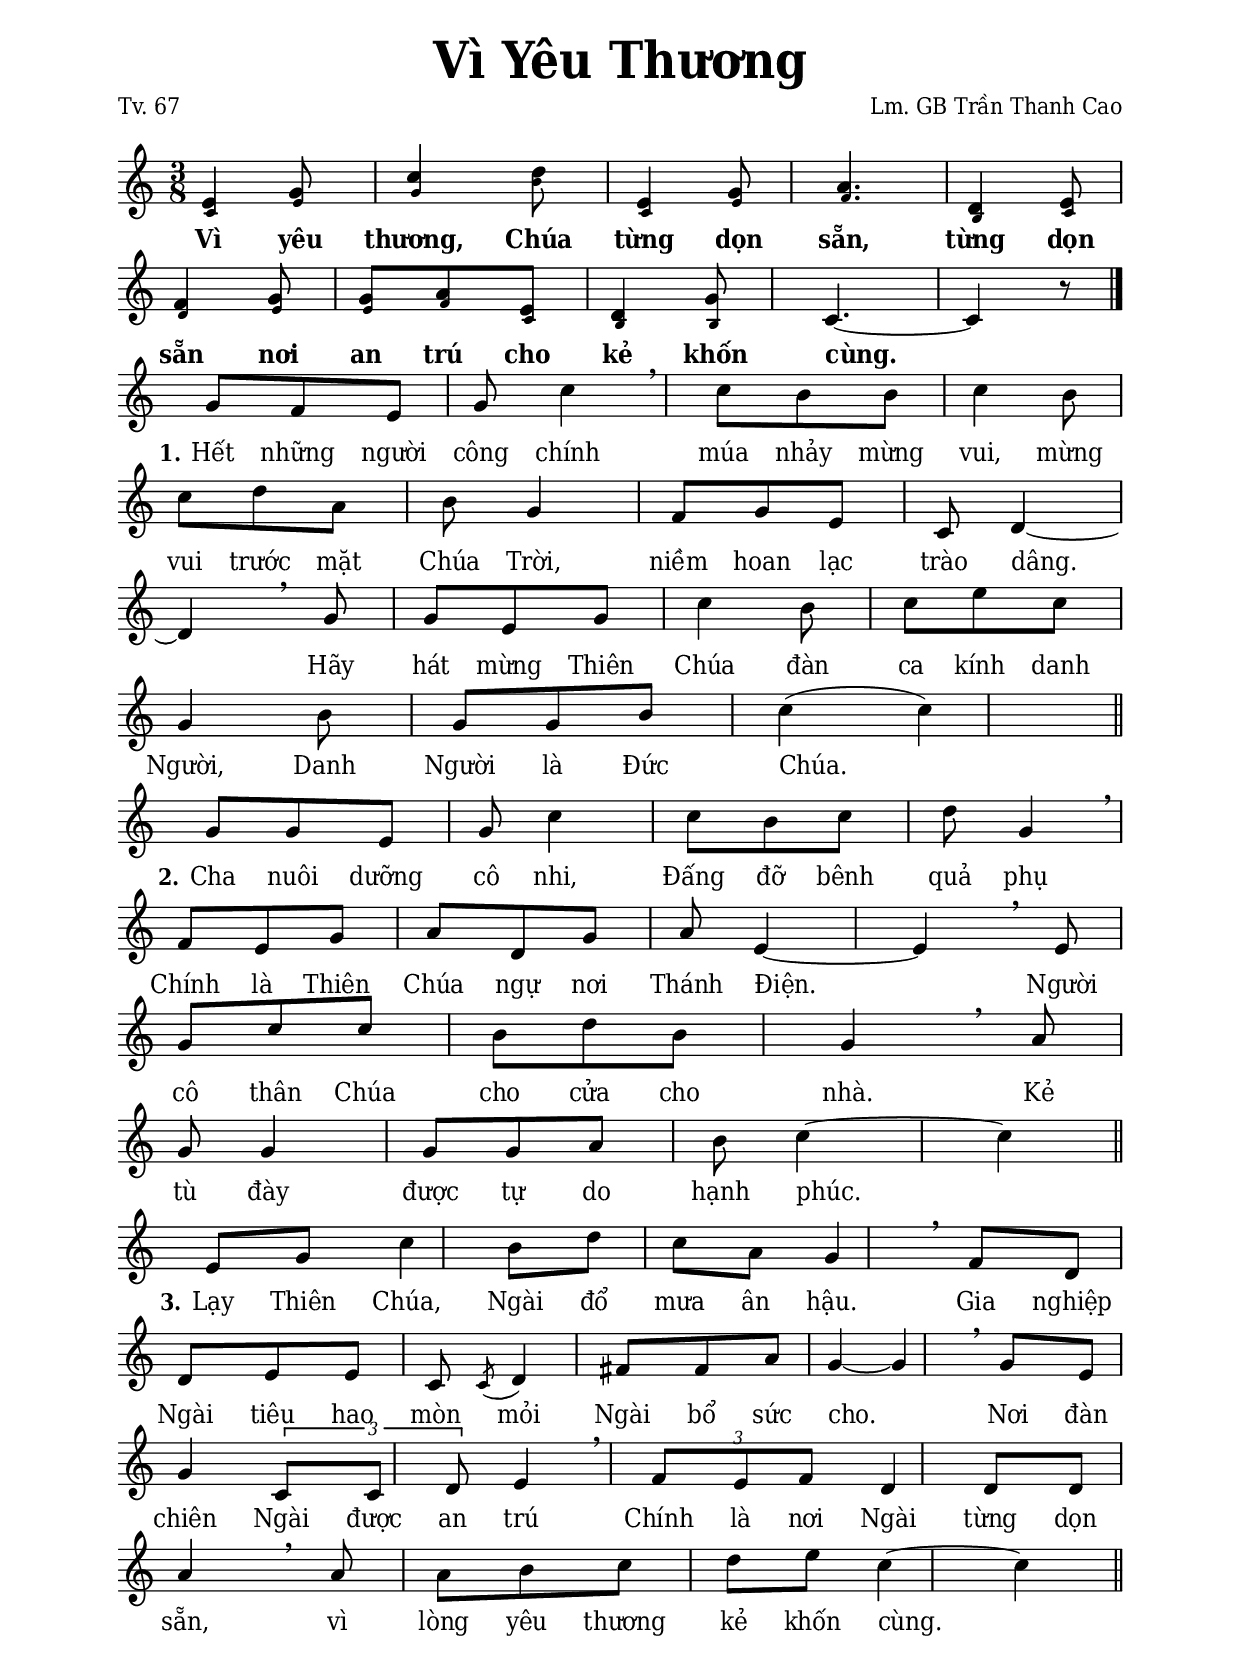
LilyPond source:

% Cài đặt chung
\version "2.22.1"
\include "english.ly"

\header {
  title = \markup { \fontsize #3 "Vì Yêu Thương" }
  poet = "Tv. 67"
  composer = "Lm. GB Trần Thanh Cao"
  arranger = " "
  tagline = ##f
}

% Nhạc điệp khúc
nhacDiepKhucSop = \relative c' {
  e4 g8 |
  c4 d8 |
  e,4 g8 |
  a4. |
  d,4 e8 |
  f4 g8 |
  g a e |
  d4 g8 |
  c,4. ~ |
  c4 r8 \bar "|."
}

nhacDiepKhucBas = \relative c' {
  c4 e8 |
  g4 b8 |
  c,4 e8 |
  f4. |
  b,4 c8 |
  d4 e8 |
  e f c |
  b4 b8 |
  c4. ~ |
  c4 r8
}

% Nhạc phiên khúc
nhacPhienKhucMot = \relative c'' {
  g8 f e g c4 \breathe
  c8 b b c4 b8 c d a b g4
  f8 g e c d4 ~ d \breathe
  g8 g e g c4 b8 c e c g4
  b8 g g b c4 (c) \bar "||"
}

nhacPhienKhucHai = \relative c'' {
  g8 g e g c4
  c8 b c d g,4 \breathe
  f8 e g a d, g a e4 ~ e \breathe
  e8 g c c b d b g4 \breathe
  a8 g g4 g8 g a b c4 ~ c \bar "||"
}

nhacPhienKhucBa = \relative c' {
  e8 g c4
  b8 d c a g4 \breathe
  f8 d d e e c \acciaccatura c8 d4
  fs8 fs a g4 ~ g \breathe
  g8 e g4 \tuplet 3/2 { c,8 c d } e4 \breathe
  \tuplet 3/2 { f8 e f } d4 d8 d a'4 \breathe
  a8 a b c d e c4 ~ c \bar "||"
}

% Lời điệp khúc
loiDiepKhuc = \lyricmode {
  Vì yêu thương, Chúa từng dọn sẵn,
  từng dọn sẵn nơi an trú cho kẻ khốn cùng.
}

% Lời phiên khúc
loiPhienKhucMot = \lyricmode {
  \set stanza = #"1."
  Hết những người công chính múa nhảy mừng vui,
  mừng vui trước mặt Chúa Trời,
  niềm hoan lạc trào dâng.
  Hãy hát mừng Thiên Chúa đàn ca kính danh Người,
  Danh Người là Đức Chúa.
}

loiPhienKhucHai = \lyricmode {
  \set stanza = #"2."
  Cha nuôi dưỡng cô nhi, Đấng đỡ bênh quả phụ
  Chính là Thiên Chúa ngự nơi Thánh Điện.
  Người cô thân Chúa cho cửa cho nhà.
  Kẻ tù đày được tự do hạnh phúc.
}

loiPhienKhucBa = \lyricmode {
  \set stanza = #"3."
  Lạy Thiên Chúa, Ngài đổ mưa ân hậu.
  Gia nghiệp Ngài tiêu hao mòn mỏi Ngài bổ sức cho.
  Nơi đàn chiên Ngài được an trú
  Chính là nơi Ngài từng dọn sẵn,
  vì lòng yêu thương kẻ khốn cùng.
}

% Dàn trang
\paper {
  #(set-paper-size "a4")
  top-margin = 15\mm
  bottom-margin = 10\mm
  left-margin = 20\mm
  right-margin = 20\mm
  indent = #0
  #(define fonts
    (make-pango-font-tree
      "Deja Vu Serif Condensed"
      "Deja Vu Serif Condensed"
      "Deja Vu Serif Condensed"
      (/ 20 20)))
  page-count = #1
  system-system-spacing = #'((basic-distance . 11.5)
                             (minimum-distance . 11.5)
                             (padding . 1))
  score-system-spacing = #'((basic-distance . 11.5)
                             (minimum-distance . 11.5)
                             (padding . 1))
}

% Thiết lập tông và nhịp
TongNhip = { \key c \major \time 3/8 }

% Đổi kích thước nốt cho bè phụ
notBePhu =
#(define-music-function (font-size music) (number? ly:music?)
   (for-some-music
     (lambda (m)
       (if (music-is-of-type? m 'rhythmic-event)
           (begin
             (set! (ly:music-property m 'tweaks)
                   (cons `(font-size . ,font-size)
                         (ly:music-property m 'tweaks)))
             #t)
           #f))
     music)
   music)

\score {
  \new ChoirStaff <<
    \new Staff = diepKhuc \with {
        \consists "Merge_rests_engraver"
        %\magnifyStaff #(magstep +1)
        printPartCombineTexts = ##f
      }
      <<
      \new Voice \TongNhip \partCombine 
        \nhacDiepKhucSop
        \notBePhu -3 { \nhacDiepKhucBas }
      \new NullVoice = nhacThamChieu \nhacDiepKhucSop
      \new Lyrics \with {
          \override VerticalAxisGroup.
            nonstaff-relatedstaff-spacing.padding = #1
          \override VerticalAxisGroup.
            nonstaff-unrelatedstaff-spacing.padding = #1
        }
        \lyricsto nhacThamChieu \loiDiepKhuc
      >>
  >>
  \layout {
    ragged-last = ##f
    \override Lyrics.LyricText.font-series = #'bold
    %\override Lyrics.LyricText.font-size = #+2
    \override Lyrics.LyricSpace.minimum-distance = #4.0
    \override Score.BarNumber.break-visibility = ##(#f #f #f)
    \override Score.SpacingSpanner.uniform-stretching = ##t
  }
}

\score {
  \new ChoirStaff <<
    \new Staff = phienKhuc \with {
        %\magnifyStaff #(magstep +1)
      }
      <<
      \new Voice = beSop {
        \key c \major \time 3/8 \nhacPhienKhucMot
      }
    >>
    \new Lyrics \with {
          \override VerticalAxisGroup.
            nonstaff-relatedstaff-spacing.padding = #1
          \override VerticalAxisGroup.
            nonstaff-unrelatedstaff-spacing.padding = #1
        }
        \lyricsto beSop \loiPhienKhucMot
  >>
  \layout {
    \override Staff.TimeSignature.transparent = ##t
    %\override Lyrics.LyricText.font-size = #+2
    \override Lyrics.LyricSpace.minimum-distance = #2.5
    \override Score.BarNumber.break-visibility = ##(#f #f #f)
    \override Score.SpacingSpanner.uniform-stretching = ##t
    \set Score.barAlways = ##t
    \set Score.defaultBarType = ""
  } 
}

\score {
  \new ChoirStaff <<
    \new Staff = phienKhuc \with {
        %\magnifyStaff #(magstep +1)
      }
      <<
      \new Voice = beSop {
        \key c \major \time 3/8 \nhacPhienKhucHai
      }
    >>
    \new Lyrics \with {
          \override VerticalAxisGroup.
            nonstaff-relatedstaff-spacing.padding = #1
          \override VerticalAxisGroup.
            nonstaff-unrelatedstaff-spacing.padding = #1
        }
        \lyricsto beSop \loiPhienKhucHai
  >>
  \layout {
    \override Staff.TimeSignature.transparent = ##t
    %\override Lyrics.LyricText.font-size = #+2
    \override Lyrics.LyricSpace.minimum-distance = #3
    \override Score.BarNumber.break-visibility = ##(#f #f #f)
    \override Score.SpacingSpanner.uniform-stretching = ##t
    \set Score.barAlways = ##t
    \set Score.defaultBarType = ""
  } 
}

\score {
  \new ChoirStaff <<
    \new Staff = phienKhuc \with {
        %\magnifyStaff #(magstep +1)
      }
      <<
      \new Voice = beSop {
        \key c \major \time 3/8 \nhacPhienKhucBa
      }
    >>
    \new Lyrics \with {
          \override VerticalAxisGroup.
            nonstaff-relatedstaff-spacing.padding = #1
          \override VerticalAxisGroup.
            nonstaff-unrelatedstaff-spacing.padding = #1
        }
        \lyricsto beSop \loiPhienKhucBa
  >>
  \layout {
    \override Staff.TimeSignature.transparent = ##t
    %\override Lyrics.LyricText.font-size = #+2
    \override Lyrics.LyricSpace.minimum-distance = #3.5
    \override Score.BarNumber.break-visibility = ##(#f #f #f)
    \override Score.SpacingSpanner.uniform-stretching = ##t
    \set Score.barAlways = ##t
    \set Score.defaultBarType = ""
  } 
}
